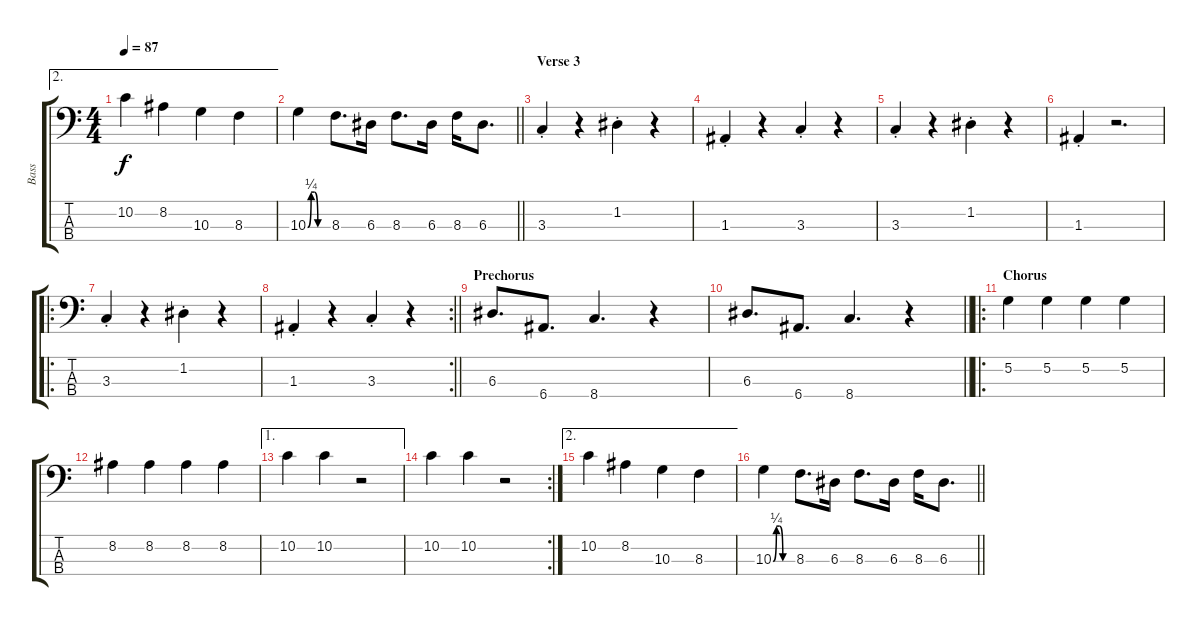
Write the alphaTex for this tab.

\track ("Bass" "Bass") {instrument electricbassfinger}
\staff {score tabs}
\tuning (G2 D2 A1 E1) {hide}
\ae 2
\ts (4 4)
\tempo 87
\clef f4
\ks c
10.2.4{dy f} 8.2.4 10.3.4 8.3.4 |
\barLineRight lightlight
10.3{be (custom 0 0 10 1 20 1 30 0 60 0)}.4 8.3.8{d} 6.3.16 8.3.8{d} 6.3.16 8.3.16 6.3.8{d} |
\section ("" "Verse 3")
3.3{st}.4 r.4 1.2{st}.4 r.4 |
1.3{st}.4 r.4 3.3{st}.4 r.4 |
3.3{st}.4 r.4 1.2{st}.4 r.4 |
1.3{st}.4 r.2{d} |
\ro
3.3{st}.4 r.4 1.2{st}.4 r.4 |
\rc 2
\barLineRight lightlight
1.3{st}.4 r.4 3.3{st}.4 r.4 |
\section ("" "Prechorus")
6.3.8{d} 6.4.8{d} 8.4.4{d} r.4 |
\barLineRight lightlight
6.3.8{d} 6.4.8{d} 8.4.4{d} r.4 |
\ro
\section ("" "Chorus")
5.2.4 5.2.4 5.2.4 5.2.4 |
8.2.4 8.2.4 8.2.4 8.2.4 |
\ae 1
10.2.4 10.2.4 r.2 |
\rc 2
10.2.4 10.2.4 r.2 |
\ae 2
10.2.4 8.2.4 10.3.4 8.3.4 |
\barLineRight lightlight
10.3{be (custom 0 0 10 1 20 1 30 0 60 0)}.4 8.3.8{d} 6.3.16 8.3.8{d} 6.3.16 8.3.16 6.3.8{d}
